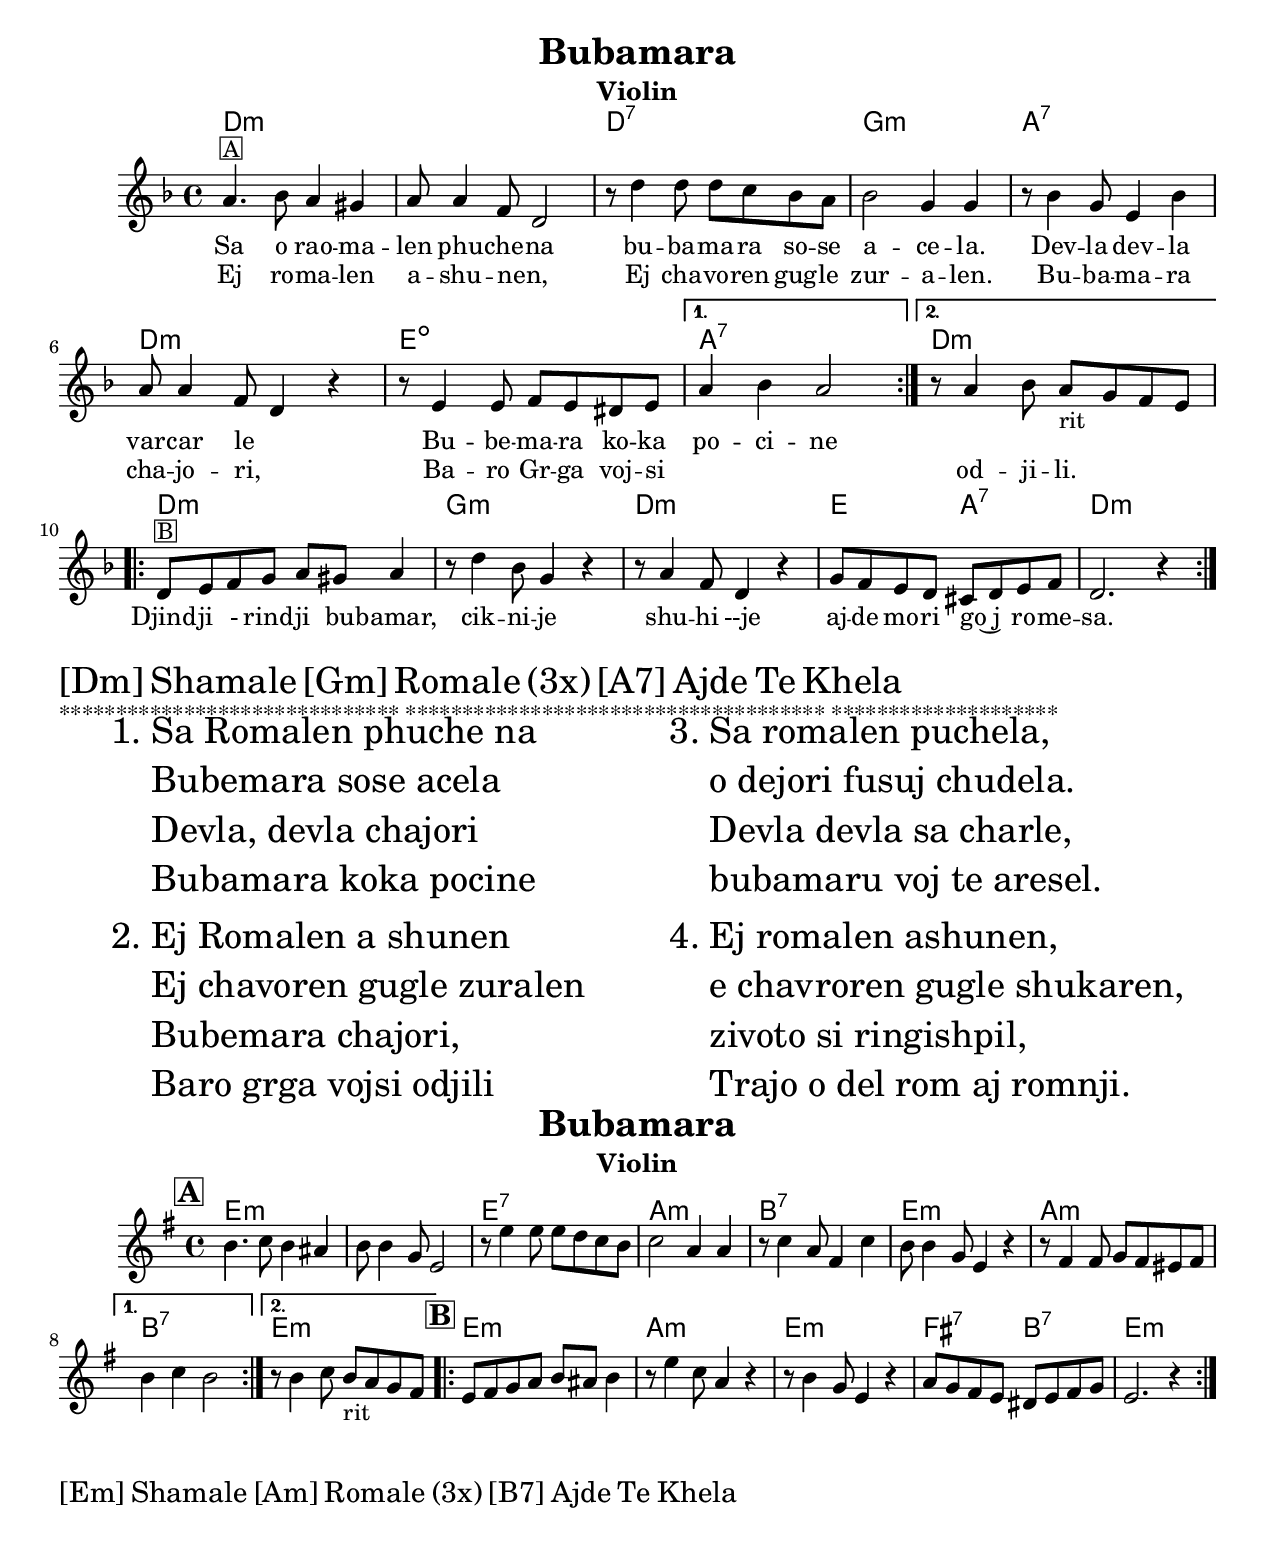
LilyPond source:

\version "2.24.0"
\language "english"
%\pointAndClickOff
\paper {
  print-all-headers = ##t
  #(set-paper-size "letter")
}
%date = #(strftime "%d-%m-%Y" (localtime (current-time)))
%%\markup{ \italic{ " Updated " \date  }  }
\version "2.24.0"
\language "english"
%\pointAndClickOff

\paper{
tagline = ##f
  print-all-headers = ##t
  #(set-paper-size "letter")
}
date = #(strftime "%d-%m-%Y" (localtime (current-time)))

%\markup{ \italic{ " Updated " \date  }  }

melody =  \relative c'' {
  %transpose for clarinet
  %melody = \relative c'' {
  \clef treble

  \key d \minor
  \time 4/4
  %\partial 16*3 a16 d f   %lead in notes

  \repeat volta 2{
    a4.  ^\markup { \box A} bf8 a4 gs
    a8 a4 f8 d2
    r8 d'4 d8  d c bf a
    bf2 g4 g|

    r8 bf4 g8 e4 bf'
    a8 a4 f8 d4 r4|
    r8 e4 e8 f e ds e

  }

  \alternative {
    {a4 bf a2 }
    {r8 a4 bf8 a _rit g f e }
  }


  \repeat volta 2{
    d8 ^\markup { \box B} e f g a gs a4

    r8 d4 bf8 g4 r4
    r8 a4 f8 d4 r4
    g8 f e d cs d e f
    d2. r4|

  }

  % \alternative { { }{ } }

}
%************************Lyrics Block****************
\addlyrics{
  Sa  o rao -- ma -- len phu -- che -- na
  bu -- ba -- ma -- ra so -- se a -- ce -- la.
  Dev -- la  dev -- la var -- car le _
  Bu -- be -- ma -- ra ko -- ka po -- ci -- ne
  \repeat unfold 6{\skip2}
  Djind -- ji - rind -- ji bu -- bamar,
  cik -- ni -- je shu -- hi --je
  aj -- de mo -- ri go~j _ ro -- me -- sa.

}
\addlyrics {

  Ej ro -- ma -- len a -- shu -- nen, _
  Ej cha -- vo -- ren gug -- le zur -- a -- len.
  Bu -- ba -- ma -- ra cha -- jo -- ri, _
  Ba -- ro Gr -- ga voj --  si _  _  _ od -- ji -- li.
}
harmonies =   \chordmode {
  d1*2:m
  d1:7
  g1:m
  a1:7
  d1:m
  e1:dim   %g1:m
  a1:7
  d1:m
  %B part
  d1:m
  g1:m
  d1:m
  e2 % was e2:7
  a2:7 % was e2:dim  %a2:7
  d1:m
  %a1:7
  %d2:m
  %e2:7
  %a1:7


  %old chords
  % d1:m r1 g1:m r1 a1:7 d1:m g1:m a1:7 r1
  %B section
  %d1:m g1:m d1:m g2:m a2:7 d1:m
}

\score {
  <<
    \new ChordNames {
      \set chordChanges = ##f
      \harmonies
    }
    \new Staff

    \melody
    %\new Staff \transpose c c' \melody
  >>
  \header{
    title= "Bubamara"
instrument= "Violin"
    arranger= ""

  }
  \midi{\tempo 4 = 120}
  \layout{indent = 1.0\cm}
}
\markup \fontsize #4 {[Dm] Shamale [Gm] Romale (3x) [A7] Ajde Te Khela  }

%\markup { [Dm]Shamale [Gm]romale (3x) [A7]ajde te khela  }
\markup {******************************
*************************************
********************}

  % more verses:
  \markup{}
  \markup {
  %\huge
  \fontsize #4
  \fill-line {
  \hspace #0.1 % distance from left margin
  \column {
  \line { "1."
  \column {

  "Sa Romalen phuche na"
  "Bubemara sose acela"
  "Devla, devla chajori"
  "Bubamara koka pocine"
  }
  }
  \hspace #0.2 % vertical distance between verses
  \line { "2."
  \column {
  "Ej Romalen a shunen"
  "Ej chavoren gugle zuralen"
  "Bubemara chajori,"
  "Baro grga vojsi odjili"
  }
  }
  }
  \hspace #0.1  % horiz. distance between columns
  \column {
  \line { "3."
  \column {
  "Sa romalen puchela,"
  "o dejori fusuj chudela."
  "Devla devla sa charle,"
  "bubamaru voj te aresel."
  }
  }
  \hspace #0.2 % distance between verses
  \line { "4."
  \column {

 "Ej romalen ashunen,"
  "e chavroren gugle shukaren,"
  "zivoto si ringishpil,"
  "Trajo o del rom aj romnji."
  }
  }
  }
  \hspace #0.1 % distance to right margin
  }
  }



%{
Sa romalen pucela
Bubamara sosi acela
Devla, Devla vacar le
Bubamaru koka pocinel

Ej romalen asunen
Ej cavoren gugle zuralen
Bubamara cajori
Baro Grga vojsi odjili

[ref:]
Djindji rindji Bubamaro
Cknije su~ije
Ajde mori goj romesa

Sa Romalen pucela
Ede ori fusujesa cudela
Devla, Devla sacerle
Bubamaru vojte aresle

Ej Romalen asunen
Ej cavoren gugle sukaren
~ivoto si ringispil
Trade aj ro, aj romni
*****************

might have errors below?
repeat of above

  Sa o raomalen phuchena
  bubamara sose ni c(k)elel.
  Devla , devla mangav la
  o' lake meka merav.

  Sa e romen puchela,
  bubamara sose achela,
  devla devla vacar le,
  bubamara tuka pocinel.
  ej romalen ashunen,
  e chavoren gugle zurale.
  Bubamara chajori,
  baro Grga voj si o djili.

  Djindji - rindji bubamaro
  ciknije shuzhije
  ajde more koj romesa. x2
  Shamale romale! x3
  Shamale romale ajde te khela

  Sa romalen puchela,
  o dejori fusuj chudela.
  Devla devla sa charle,
  bubamaru voj te aresel.
  Ej romalen ashunen,
  e chavroren gugle shukaren,
  zivoto si ringishpil,
  Trajo o del rom aj romnji.

  Djindji - rindji bubamaro
  ciknije shuzhije
  ajde more koj romesa. x2
  Shamale romale! x3
  Shamale romale ajde te khela

  Sa Romalen puchela,
  bubamara sose achela,
  devla devla vacar le
  bubamara pocinel.
  Ej romalen ashunen
  e chavrore gugle zurale
  bubamara chajori
  baro Grga voj si o djili.

  Djindji - rindji bubamaro
  ciknije shuzhije
  ajde more goj romesa. x4
  Te cilabe te chela

  Everyone is asking
  Ladybug why are you so tiny?
  Oh God, oh God I love her
  Ladybug I will pay everything for you.

  Hey folks listen,
  Sweet beautiful children.
  Ladybug, little girl,
  You are a great, greatest song.

  Jinji rinji Ladybug
  You tiny beauty
  Go away man, I'm not for marriage,
  Children, folks

  Everyone is asking,
  And mother is serving beans,
  Oh God, oh God everything has been eaten,
  Ladybug can't wait.
  Everyone is asking
  Ladybug why are you so tiny?
  Oh God, oh God I love her
  Ladybug I will pay everything for you.

  Hey folks listen,
  Sweet beautiful children.
  Ladybug, little girl,
  You are a great, greatest song.

  Jinji rinji Ladybug
  You tiny beauty
  Go away man, I'm not for marriage,
  Children, folks

  Everyone is asking,
  And mother is serving beans,
  Oh God, oh God everything has been eaten,
  Ladybug can't wait.

  Hey folks listen,
  Sweet beautiful children,
  Life is a merry-go-round
  God bless husband and wife.

  Jinji rinji Ladybug
  You tiny beauty
  Go away man, I'm not for marriage,
  Children, folks

  Hey folks listen,
  Sweet beautiful children.
  Ladybug, little girl,
  You are a great, greatest song.
  Hey folks listen,
  Sweet beautiful children,
  Life is a merry-go-round
  God bless husband and wife.

  Jinji rinji Ladybug
  You tiny beauty
  Go away man, I'm not for marriage,
  Children, folks

  Hey folks listen,
  Sweet beautiful children.
  Ladybug, little girl,
  You are a great, greatest song.

%}

\version "2.24.0"
\language "english"
%\pointAndClickOff

\paper{
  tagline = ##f
  print-all-headers = ##t
  #(set-paper-size "letter")
}
date = #(strftime "%d-%m-%Y" (localtime (current-time)))

%\markup{ \italic{ " Updated " \date  }  }

melody = \transpose d e \relative c'' {
  \clef treble

  \key d \minor
  \time 4/4
  \set Score.rehearsalMarkFormatter = #format-mark-box-alphabet
  %\partial 16*3 a16 d f   %lead in notes

  \repeat volta 2{
  \mark \default
    a4.   bf8 a4 gs
    a8 a4 f8 d2
    r8 d'4 d8  d c bf a
    bf2 g4 g|

    r8 bf4 g8 e4 bf'
    a8 a4 f8 d4 r4|
    r8 e4 e8 f e ds e

  }

  \alternative {
    {a4 bf a2 }
    {r8 a4 bf8 a _rit g f e }
  }


  \repeat volta 2{
  \mark \default
    d8  e f g a gs a4

    r8 d4 bf8 g4 r4
    r8 a4 f8 d4 r4
    g8 f e d cs d e f
    d2. r4|

  }

  % \alternative { { }{ } }

}
%************************Lyrics Block****************
%{\addlyrics{
  Sa  o rao -- ma -- len phu -- che -- na
  bu -- ba -- ma -- ra so -- se a -- ce -- la.
  Dev -- la  dev -- la var -- car le _
  Bu -- be -- ma -- ra ko -- ka po -- ci -- ne
  \repeat unfold 6{\skip2}
  Djind -- ji - rind -- ji bu -- ba -- ma -- ro
  cik -- ni -- je shuz -- hi --je
  aj -- de mo -- re koj ro -- mesa.

}
\addlyrics {

  Ej ro -- ma -- len a -- shu -- nen, _
  Ej cha -- vo -- ren gug -- le zur -- a -- len.
  Bu -- ba -- ma -- ra cha -- jo -- ri, _
  Ba -- ro Gr -- ga voj --  si od -- ji -- li.
}
%}
harmonies =  \transpose d e \chordmode {
  d1*2:m
  d1:7
  g1:m
  a1:7
  d1:m
  g1:m
  a1:7
  d1:m
  %B part
  d1:m
  g1:m
  d1:m
  e2:7
  a2:7
  d1:m
  %a1:7
  %d2:m
  %e2:7
  %a1:7


  %old chords
  % d1:m r1 g1:m r1 a1:7 d1:m g1:m a1:7 r1
  %B section
  %d1:m g1:m d1:m g2:m a2:7 d1:m
}

\score {
  <<
    \new ChordNames {
      \set chordChanges = ##f
      \harmonies
    }
    \new Staff

    \melody
    %\new Staff \transpose c c' \melody
  >>
  \header{
    title= "Bubamara"
instrument= "Violin"
    arranger= ""

  }
  \midi{\tempo 4 = 120}
  \layout{indent = 1.0\cm}
}
\markup \fontsize #2 {[Em] Shamale [Am] Romale (3x) [B7] Ajde Te Khela  }
%{
%\markup{ [Dm]Shamale [Gm]romale (3x) [A7]ajde te khela  }
\markup{.}

  % more verses:
  \markup{}
  \markup {
  \fill-line {
  \hspace #0.1 % distance from left margin
  \column {
  \line { "1."
  \column {
  "Sa Romalen phuche na"
  "Bubemara sose acela"
  "Devla, devla chajori"
  "Bubamara koka pocine"
  }
  }
  \hspace #0.2 % vertical distance between verses
  \line { "2."
  \column {
  "Ej Romalen a shunen"
  "Ej chavoren gugle zuralen"
  "Bubemara chajori,"
  "Baro grga vojsi odjili"
  }
  }
  }
  \hspace #0.1  % horiz. distance between columns
  \column {
  \line { "3."
  \column {
  ""
  }
  }
  \hspace #0.2 % distance between verses
  \line { "4."
  \column {
  ""
  }
  }
  }
  \hspace #0.1 % distance to right margin
  }
  }



%{

  Sa o raomalen phuchena
  bubamara sose ni c(k)elel.
  Devla , devla mangav la
  o' lake meka merav.

  Sa e romen puchela,
  bubamara sose achela,
  devla devla vacar le,
  bubamara tuka pocinel.
  ej romalen ashunen,
  e chavoren gugle zurale.
  Bubamara chajori,
  baro Grga voj si o djili.

  Djindji - rindji bubamaro
  ciknije shuzhije
  ajde more koj romesa. x2
  Shamale romale! x3
  Shamale romale ajde te khela

  Sa romalen puchela,
  o dejori fusuj chudela.
  Devla devla sa charle,
  bubamaru voj te aresel.
  Ej romalen ashunen,
  e chavroren gugle shukaren,
  zivoto si ringishpil,
  Trajo o del rom aj romnji.

  Djindji - rindji bubamaro
  ciknije shuzhije
  ajde more koj romesa. x2
  Shamale romale! x3
  Shamale romale ajde te khela

  Sa Romalen puchela,
  bubamara sose achela,
  devla devla vacar le
  bubamara pocinel.
  Ej romalen ashunen
  e chavrore gugle zurale
  bubamara chajori
  baro Grga voj si o djili.

  Djindji - rindji bubamaro
  ciknije shuzhije
  ajde more goj romesa. x4
  Te cilabe te chela

  Everyone is asking
  Ladybug why are you so tiny?
  Oh God, oh God I love her
  Ladybug I will pay everything for you.

  Hey folks listen,
  Sweet beautiful children.
  Ladybug, little girl,
  You are a great, greatest song.

  Jinji rinji Ladybug
  You tiny beauty
  Go away man, I'm not for marriage,
  Children, folks

  Everyone is asking,
  And mother is serving beans,
  Oh God, oh God everything has been eaten,
  Ladybug can't wait.
  Everyone is asking
  Ladybug why are you so tiny?
  Oh God, oh God I love her
  Ladybug I will pay everything for you.

  Hey folks listen,
  Sweet beautiful children.
  Ladybug, little girl,
  You are a great, greatest song.

  Jinji rinji Ladybug
  You tiny beauty
  Go away man, I'm not for marriage,
  Children, folks

  Everyone is asking,
  And mother is serving beans,
  Oh God, oh God everything has been eaten,
  Ladybug can't wait.

  Hey folks listen,
  Sweet beautiful children,
  Life is a merry-go-round
  God bless husband and wife.

  Jinji rinji Ladybug
  You tiny beauty
  Go away man, I'm not for marriage,
  Children, folks

  Hey folks listen,
  Sweet beautiful children.
  Ladybug, little girl,
  You are a great, greatest song.
  Hey folks listen,
  Sweet beautiful children,
  Life is a merry-go-round
  God bless husband and wife.

  Jinji rinji Ladybug
  You tiny beauty
  Go away man, I'm not for marriage,
  Children, folks

  Hey folks listen,
  Sweet beautiful children.
  Ladybug, little girl,
  You are a great, greatest song.

%}
